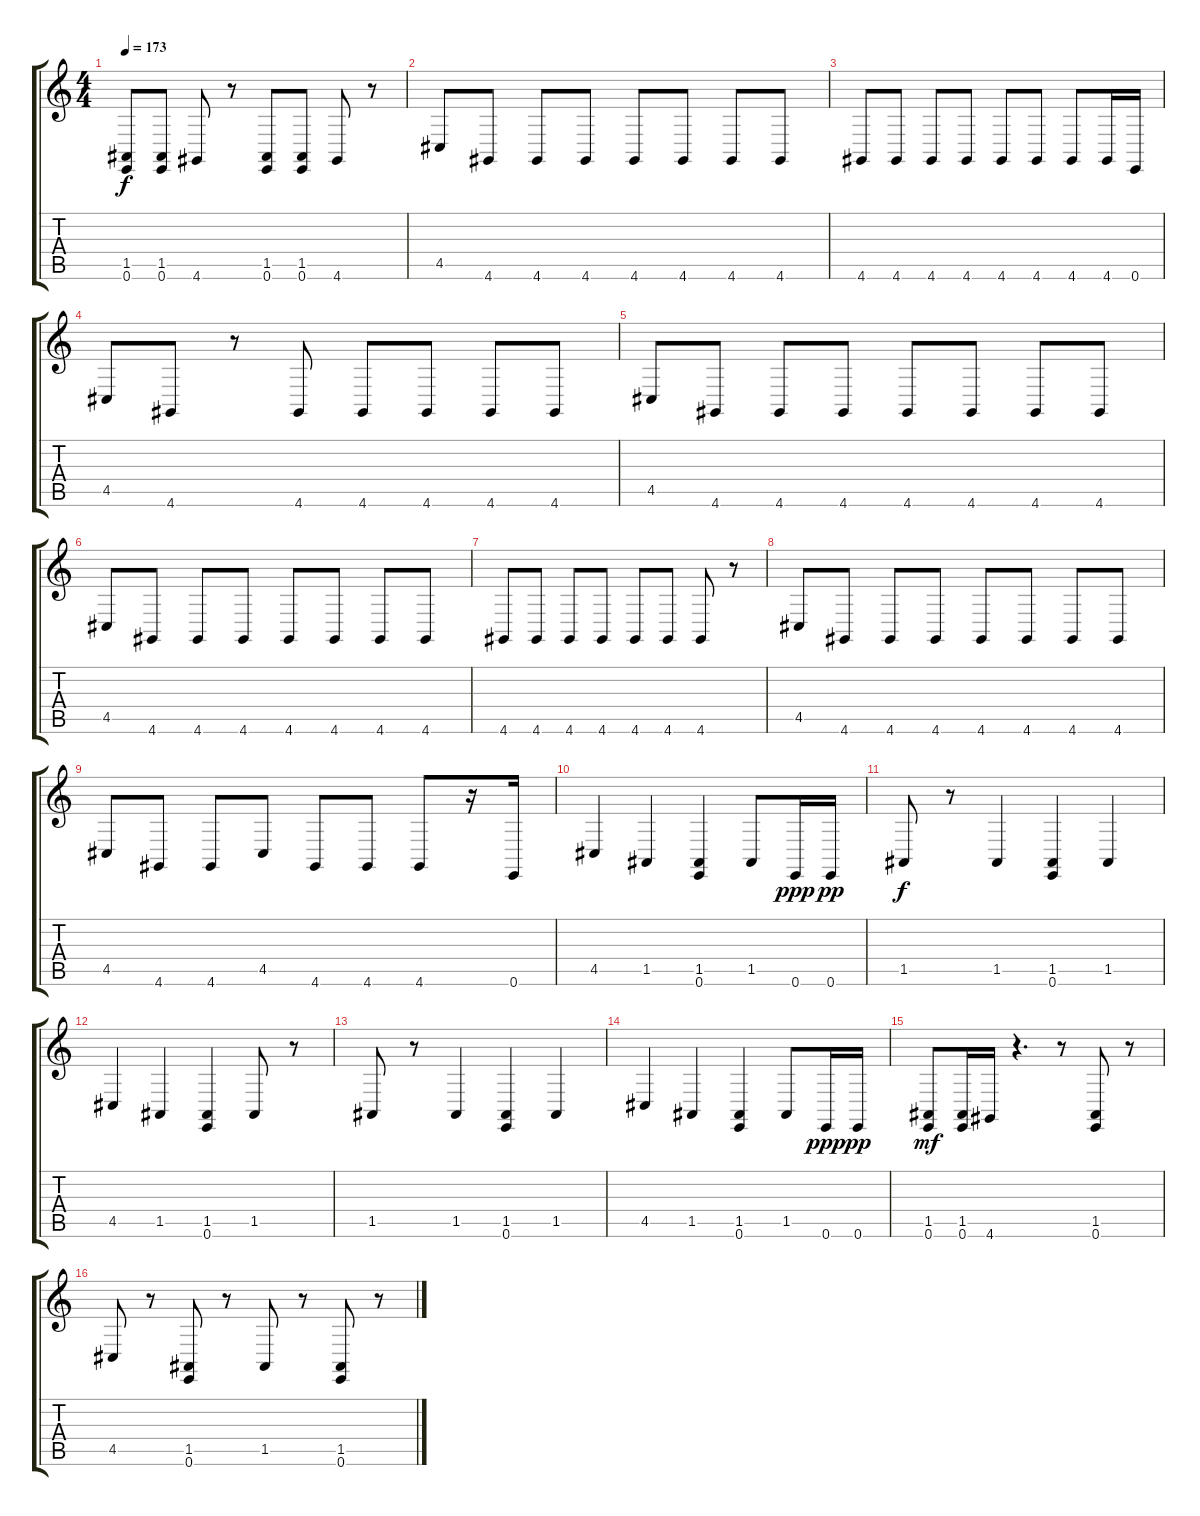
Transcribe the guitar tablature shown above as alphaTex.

\track "" {instrument acousticgrandpiano}
\staff {score tabs}
\tuning (E4 B3 G3 D3 A2 E2) {hide}
\ts (4 4)
\tempo 173
\clef g2
\ks c
(1.5 0.6).8{dy f} (1.5 0.6).8 4.6.8 r.8 (1.5 0.6).8 (1.5 0.6).8 4.6.8 r.8 |
4.5.8 4.6.8 4.6.8 4.6.8 4.6.8 4.6.8 4.6.8 4.6.8 |
4.6.8 4.6.8 4.6.8 4.6.8 4.6.8 4.6.8 4.6.8 4.6.16 0.6.16 |
4.5.8 4.6.8 r.8 4.6.8 4.6.8 4.6.8 4.6.8 4.6.8 |
4.5.8 4.6.8 4.6.8 4.6.8 4.6.8 4.6.8 4.6.8 4.6.8 |
4.5.8 4.6.8 4.6.8 4.6.8 4.6.8 4.6.8 4.6.8 4.6.8 |
4.6.8 4.6.8 4.6.8 4.6.8 4.6.8 4.6.8 4.6.8 r.8 |
4.5.8 4.6.8 4.6.8 4.6.8 4.6.8 4.6.8 4.6.8 4.6.8 |
4.5.8 4.6.8 4.6.8 4.5.8 4.6.8 4.6.8 4.6.8 r.16 0.6.16 |
4.5.4 1.5.4 (1.5 0.6).4 1.5.8 0.6.16{dy ppp} 0.6.16{dy pp} |
1.5.8{dy f} r.8 1.5.4 (1.5 0.6).4 1.5.4 |
4.5.4 1.5.4 (1.5 0.6).4 1.5.8 r.8 |
1.5.8 r.8 1.5.4 (1.5 0.6).4 1.5.4 |
4.5.4 1.5.4 (1.5 0.6).4 1.5.8 0.6.16{dy ppp} 0.6.16{dy pp} |
(1.5 0.6).8{dy mf} (1.5 0.6).16 4.6.16 r.4{d} r.8 (1.5 0.6).8 r.8 |
4.5.8 r.8 (1.5 0.6).8 r.8 1.5.8 r.8 (1.5 0.6).8 r.8
